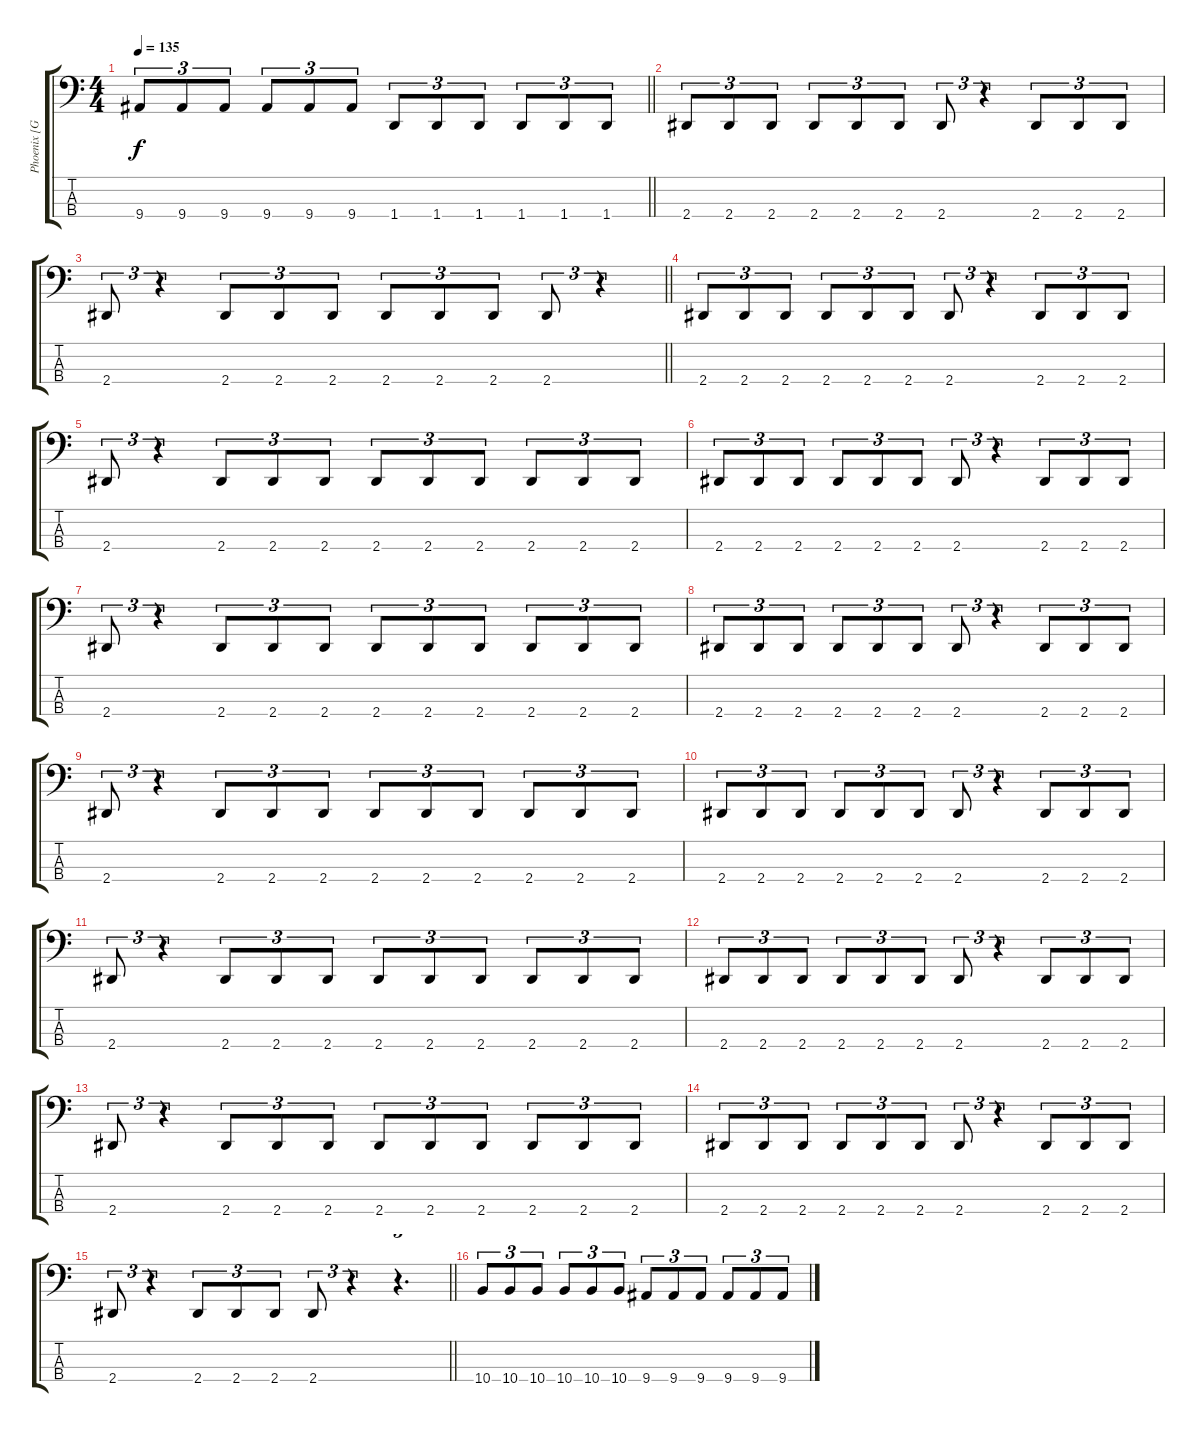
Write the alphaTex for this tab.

\track ("Phoenix [Guitar]" "Phoenix [G") {instrument electricbassfinger}
\staff {score tabs}
\tuning (Gb2 Db2 Ab1 Db1) {hide}
\ts (4 4)
\tempo 135
\clef f4
\barLineRight lightlight
\ks c
9.4.8{tu (3 2) dy f} 9.4.8{tu (3 2)} 9.4.8{tu (3 2)} 9.4.8{tu (3 2)} 9.4.8{tu (3 2)} 9.4.8{tu (3 2)} 1.4.8{tu (3 2)} 1.4.8{tu (3 2)} 1.4.8{tu (3 2)} 1.4.8{tu (3 2)} 1.4.8{tu (3 2)} 1.4.8{tu (3 2)} |
2.4.8{tu (3 2)} 2.4.8{tu (3 2)} 2.4.8{tu (3 2)} 2.4.8{tu (3 2)} 2.4.8{tu (3 2)} 2.4.8{tu (3 2)} 2.4.8{tu (3 2)} r.4{tu (3 2)} 2.4.8{tu (3 2)} 2.4.8{tu (3 2)} 2.4.8{tu (3 2)} |
\barLineRight lightlight
2.4.8{tu (3 2)} r.4{tu (3 2)} 2.4.8{tu (3 2)} 2.4.8{tu (3 2)} 2.4.8{tu (3 2)} 2.4.8{tu (3 2)} 2.4.8{tu (3 2)} 2.4.8{tu (3 2)} 2.4.8{tu (3 2)} r.4{tu (3 2)} |
2.4.8{tu (3 2)} 2.4.8{tu (3 2)} 2.4.8{tu (3 2)} 2.4.8{tu (3 2)} 2.4.8{tu (3 2)} 2.4.8{tu (3 2)} 2.4.8{tu (3 2)} r.4{tu (3 2)} 2.4.8{tu (3 2)} 2.4.8{tu (3 2)} 2.4.8{tu (3 2)} |
2.4.8{tu (3 2)} r.4{tu (3 2)} 2.4.8{tu (3 2)} 2.4.8{tu (3 2)} 2.4.8{tu (3 2)} 2.4.8{tu (3 2)} 2.4.8{tu (3 2)} 2.4.8{tu (3 2)} 2.4.8{tu (3 2)} 2.4.8{tu (3 2)} 2.4.8{tu (3 2)} |
2.4.8{tu (3 2)} 2.4.8{tu (3 2)} 2.4.8{tu (3 2)} 2.4.8{tu (3 2)} 2.4.8{tu (3 2)} 2.4.8{tu (3 2)} 2.4.8{tu (3 2)} r.4{tu (3 2)} 2.4.8{tu (3 2)} 2.4.8{tu (3 2)} 2.4.8{tu (3 2)} |
2.4.8{tu (3 2)} r.4{tu (3 2)} 2.4.8{tu (3 2)} 2.4.8{tu (3 2)} 2.4.8{tu (3 2)} 2.4.8{tu (3 2)} 2.4.8{tu (3 2)} 2.4.8{tu (3 2)} 2.4.8{tu (3 2)} 2.4.8{tu (3 2)} 2.4.8{tu (3 2)} |
2.4.8{tu (3 2)} 2.4.8{tu (3 2)} 2.4.8{tu (3 2)} 2.4.8{tu (3 2)} 2.4.8{tu (3 2)} 2.4.8{tu (3 2)} 2.4.8{tu (3 2)} r.4{tu (3 2)} 2.4.8{tu (3 2)} 2.4.8{tu (3 2)} 2.4.8{tu (3 2)} |
2.4.8{tu (3 2)} r.4{tu (3 2)} 2.4.8{tu (3 2)} 2.4.8{tu (3 2)} 2.4.8{tu (3 2)} 2.4.8{tu (3 2)} 2.4.8{tu (3 2)} 2.4.8{tu (3 2)} 2.4.8{tu (3 2)} 2.4.8{tu (3 2)} 2.4.8{tu (3 2)} |
2.4.8{tu (3 2)} 2.4.8{tu (3 2)} 2.4.8{tu (3 2)} 2.4.8{tu (3 2)} 2.4.8{tu (3 2)} 2.4.8{tu (3 2)} 2.4.8{tu (3 2)} r.4{tu (3 2)} 2.4.8{tu (3 2)} 2.4.8{tu (3 2)} 2.4.8{tu (3 2)} |
2.4.8{tu (3 2)} r.4{tu (3 2)} 2.4.8{tu (3 2)} 2.4.8{tu (3 2)} 2.4.8{tu (3 2)} 2.4.8{tu (3 2)} 2.4.8{tu (3 2)} 2.4.8{tu (3 2)} 2.4.8{tu (3 2)} 2.4.8{tu (3 2)} 2.4.8{tu (3 2)} |
2.4.8{tu (3 2)} 2.4.8{tu (3 2)} 2.4.8{tu (3 2)} 2.4.8{tu (3 2)} 2.4.8{tu (3 2)} 2.4.8{tu (3 2)} 2.4.8{tu (3 2)} r.4{tu (3 2)} 2.4.8{tu (3 2)} 2.4.8{tu (3 2)} 2.4.8{tu (3 2)} |
2.4.8{tu (3 2)} r.4{tu (3 2)} 2.4.8{tu (3 2)} 2.4.8{tu (3 2)} 2.4.8{tu (3 2)} 2.4.8{tu (3 2)} 2.4.8{tu (3 2)} 2.4.8{tu (3 2)} 2.4.8{tu (3 2)} 2.4.8{tu (3 2)} 2.4.8{tu (3 2)} |
2.4.8{tu (3 2)} 2.4.8{tu (3 2)} 2.4.8{tu (3 2)} 2.4.8{tu (3 2)} 2.4.8{tu (3 2)} 2.4.8{tu (3 2)} 2.4.8{tu (3 2)} r.4{tu (3 2)} 2.4.8{tu (3 2)} 2.4.8{tu (3 2)} 2.4.8{tu (3 2)} |
\barLineRight lightlight
2.4.8{tu (3 2)} r.4{tu (3 2)} 2.4.8{tu (3 2)} 2.4.8{tu (3 2)} 2.4.8{tu (3 2)} 2.4.8{tu (3 2)} r.4{tu (3 2)} r.4{d tu (3 2)} |
10.4.8{tu (3 2)} 10.4.8{tu (3 2)} 10.4.8{tu (3 2)} 10.4.8{tu (3 2)} 10.4.8{tu (3 2)} 10.4.8{tu (3 2)} 9.4.8{tu (3 2)} 9.4.8{tu (3 2)} 9.4.8{tu (3 2)} 9.4.8{tu (3 2)} 9.4.8{tu (3 2)} 9.4.8{tu (3 2)}
